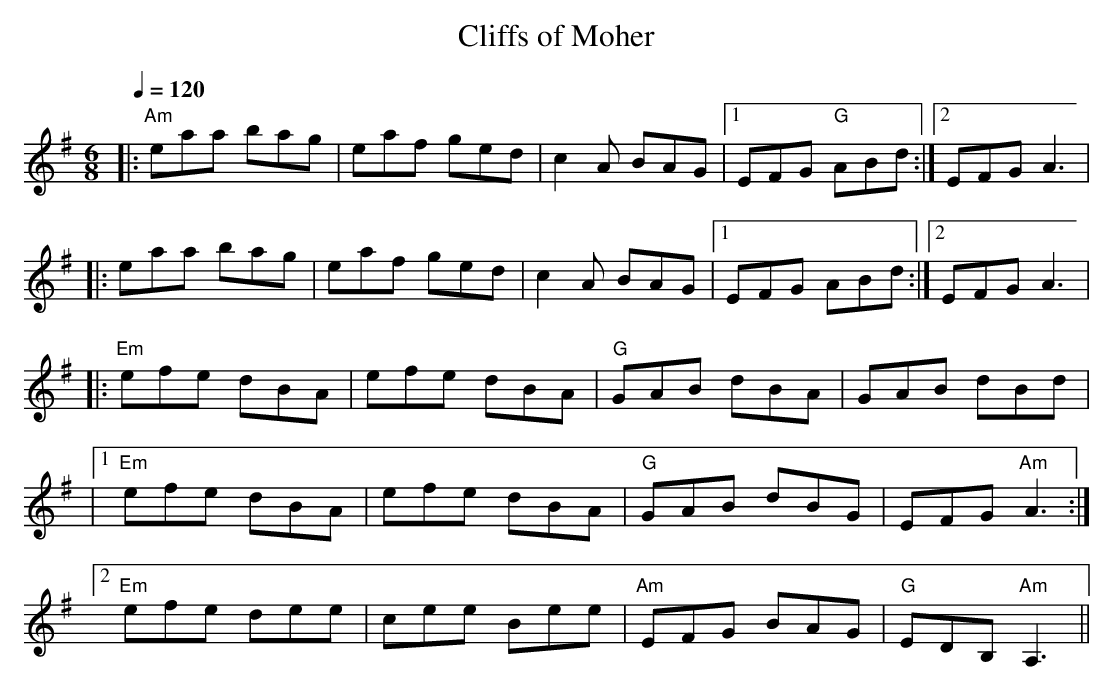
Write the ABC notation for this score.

X:1
T:Cliffs of Moher
M:6/8
L:1/8
Q:1/4=120
K:Em
|:"Am"eaa bag| eaf ged| c2A BAG|1 EFG "G"ABd:|2 EFG A3|!
|:eaa bag| eaf ged| c2A BAG|1 EFG ABd:|2 EFG A3|!
|:"Em"efe dBA| efe dBA|"G"GAB dBA| GAB dBd|!
|1 "Em"efe dBA| efe dBA|"G"GAB dBG| EFG "Am"A3:|2!
"Em"efe dee| cee Bee|"Am"EFG BAG|"G"EDB, "Am"A,3||!
